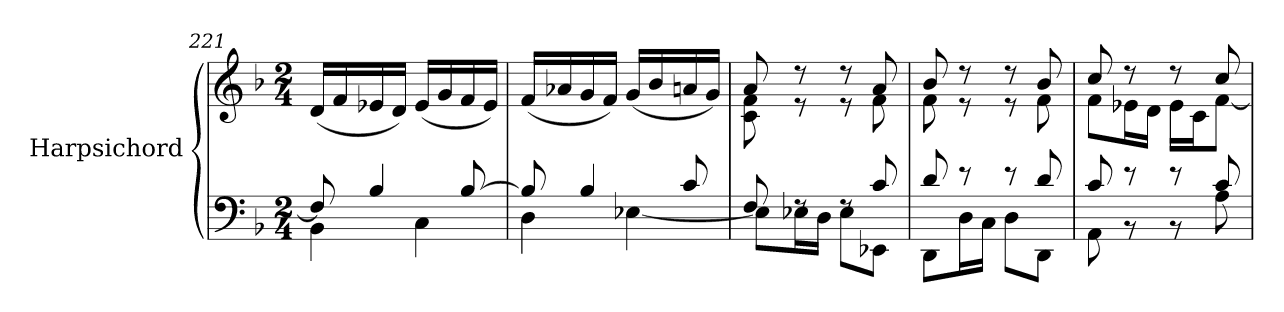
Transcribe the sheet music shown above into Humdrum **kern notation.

**kern	**kern
*part1	*part1
*staff2	*staff1
*I"Harpsichord	*
*I'Hch.	*
*clefF4	*clefG2
*k[b-]	*k[b-]
*M2/4	*M2/4
=221	=221
*^	*
8F/]	4BB-\	(16d/LL
.	.	16f/
4B-/	.	16e-X/
.	.	16d/JJ)
.	4C\	(16e-/LL
.	.	16g/
[8B-/	.	16f/
.	.	16e-/JJ)
=222	=222	=222
8B-/]	4D\	(16f/LL
.	.	16a-X/
4B-/	.	16g/
.	.	16f/JJ)
.	[4E-X\	(16g/LL
.	.	16b-/
8c/	.	16an/
.	.	16g/JJ)
=223	=223	=223
*	*	*^
8F/	8E-\L]	8a/	8c\ 8f\
8rF	16E-X\L	8r	8r
.	16D\JJ	.	.
8rF	8E-\L	8r	8r
8c/	8EE-X\J	8a/	8f\
=224	=224	=224	=224
8d/	8DD\L	8b-/	8f\
8r	16D\L	8r	8r
.	16C\JJ	.	.
8r	8D\L	8r	8r
8d/	8DD\J	8b-/	8f\
!!LO:PB:g=z	!!
=225	=225	=225	=225
8c/	8AA\	8cc/	8f\L
8r	8r	8r	16e-X\L
.	.	.	16d\JJ
8r	8r	8r	16e-\LL
.	.	.	16c\J
8c/	8A\	8cc/	[8f\J
*v	*v	*	*
*	*v	*v
=	=
*-	*-
